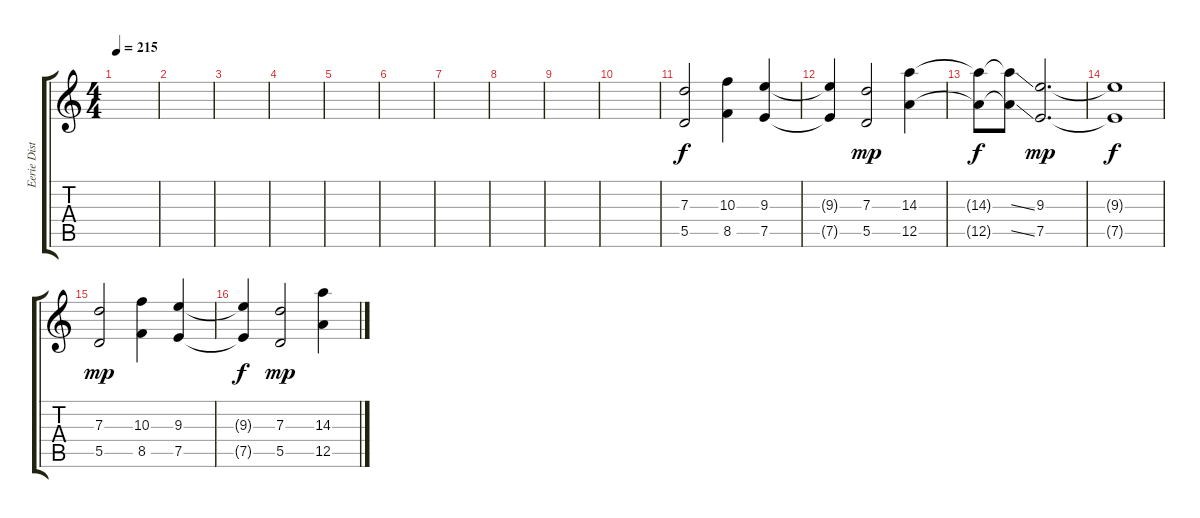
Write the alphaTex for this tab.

\track ("Eerie Dist." "Eerie Dist") {instrument distortionguitar}
\staff {score tabs}
\tuning (E4 B3 G3 D3 A2 D2) {hide}
\ts (4 4)
\tempo 215
\clef g2
\ks c
|
|
|
|
|
|
|
|
|
|
(7.3 5.5).2 (10.3 8.5).4 (9.3 7.5).4 |
(9.3{t} 7.5{t}).4{dy f} (7.3 5.5).2{dy mp} (14.3 12.5).4 |
(14.3{t} 12.5{t}).8{dy f} (14.3{ss t} 12.5{ss t}).8 (9.3 7.5).2{d dy mp} |
(9.3{t} 7.5{t}).1{dy f} |
(7.3 5.5).2{dy mp} (10.3 8.5).4 (9.3 7.5).4 |
(9.3{t} 7.5{t}).4{dy f} (7.3 5.5).2{dy mp} (14.3 12.5).4
